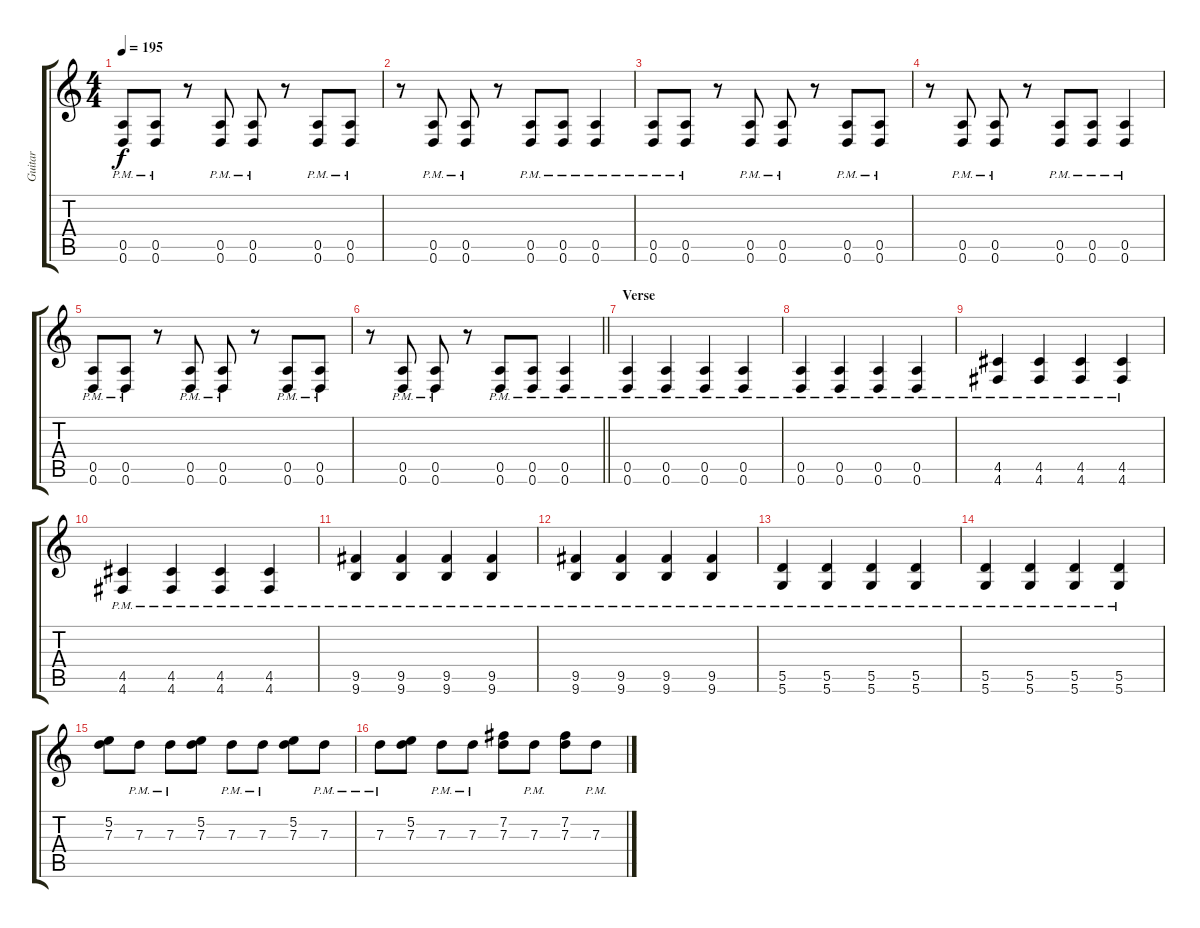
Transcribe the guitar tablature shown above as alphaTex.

\track ("Guitar" "Guitar") {instrument distortionguitar}
\staff {score tabs}
\tuning (E4 B3 G3 D3 A2 D2) {hide}
\ts (4 4)
\tempo 195
\clef g2
\ks c
(0.5{pm} 0.6{pm}).8{dy f} (0.5{pm} 0.6{pm}).8 r.8 (0.5{pm} 0.6{pm}).8 (0.5{pm} 0.6{pm}).8 r.8 (0.5{pm} 0.6{pm}).8 (0.5{pm} 0.6{pm}).8 |
r.8 (0.5{pm} 0.6{pm}).8 (0.5{pm} 0.6{pm}).8 r.8 (0.5{pm} 0.6{pm}).8 (0.5{pm} 0.6{pm}).8 (0.5{pm} 0.6{pm}).4 |
(0.5{pm} 0.6{pm}).8 (0.5{pm} 0.6{pm}).8 r.8 (0.5{pm} 0.6{pm}).8 (0.5{pm} 0.6{pm}).8 r.8 (0.5{pm} 0.6{pm}).8 (0.5{pm} 0.6{pm}).8 |
r.8 (0.5{pm} 0.6{pm}).8 (0.5{pm} 0.6{pm}).8 r.8 (0.5{pm} 0.6{pm}).8 (0.5{pm} 0.6{pm}).8 (0.5{pm} 0.6{pm}).4 |
(0.5{pm} 0.6{pm}).8 (0.5{pm} 0.6{pm}).8 r.8 (0.5{pm} 0.6{pm}).8 (0.5{pm} 0.6{pm}).8 r.8 (0.5{pm} 0.6{pm}).8 (0.5{pm} 0.6{pm}).8 |
\barLineRight lightlight
r.8 (0.5{pm} 0.6{pm}).8 (0.5{pm} 0.6{pm}).8 r.8 (0.5{pm} 0.6{pm}).8 (0.5{pm} 0.6{pm}).8 (0.5{pm} 0.6{pm}).4 |
\section ("" "Verse")
(0.5{pm} 0.6{pm}).4 (0.5{pm} 0.6{pm}).4 (0.5{pm} 0.6{pm}).4 (0.5{pm} 0.6{pm}).4 |
(0.5{pm} 0.6{pm}).4 (0.5{pm} 0.6{pm}).4 (0.5{pm} 0.6{pm}).4 (0.5{pm} 0.6{pm}).4 |
(4.5{pm} 4.6{pm}).4 (4.5{pm} 4.6{pm}).4 (4.5{pm} 4.6{pm}).4 (4.5{pm} 4.6{pm}).4 |
(4.5{pm} 4.6{pm}).4 (4.5{pm} 4.6{pm}).4 (4.5{pm} 4.6{pm}).4 (4.5{pm} 4.6{pm}).4 |
(9.5{pm} 9.6{pm}).4 (9.5{pm} 9.6{pm}).4 (9.5{pm} 9.6{pm}).4 (9.5{pm} 9.6{pm}).4 |
(9.5{pm} 9.6{pm}).4 (9.5{pm} 9.6{pm}).4 (9.5{pm} 9.6{pm}).4 (9.5{pm} 9.6{pm}).4 |
(5.5{pm} 5.6{pm}).4 (5.5{pm} 5.6{pm}).4 (5.5{pm} 5.6{pm}).4 (5.5{pm} 5.6{pm}).4 |
(5.5{pm} 5.6{pm}).4 (5.5{pm} 5.6{pm}).4 (5.5{pm} 5.6{pm}).4 (5.5{pm} 5.6{pm}).4 |
(5.2 7.3).8 7.3{pm}.8 7.3{pm}.8 (5.2 7.3).8 7.3{pm}.8 7.3{pm}.8 (5.2 7.3).8 7.3{pm}.8 |
7.3{pm}.8 (5.2 7.3).8 7.3{pm}.8 7.3{pm}.8 (7.2 7.3).8 7.3{pm}.8 (7.2 7.3).8 7.3{pm}.8
